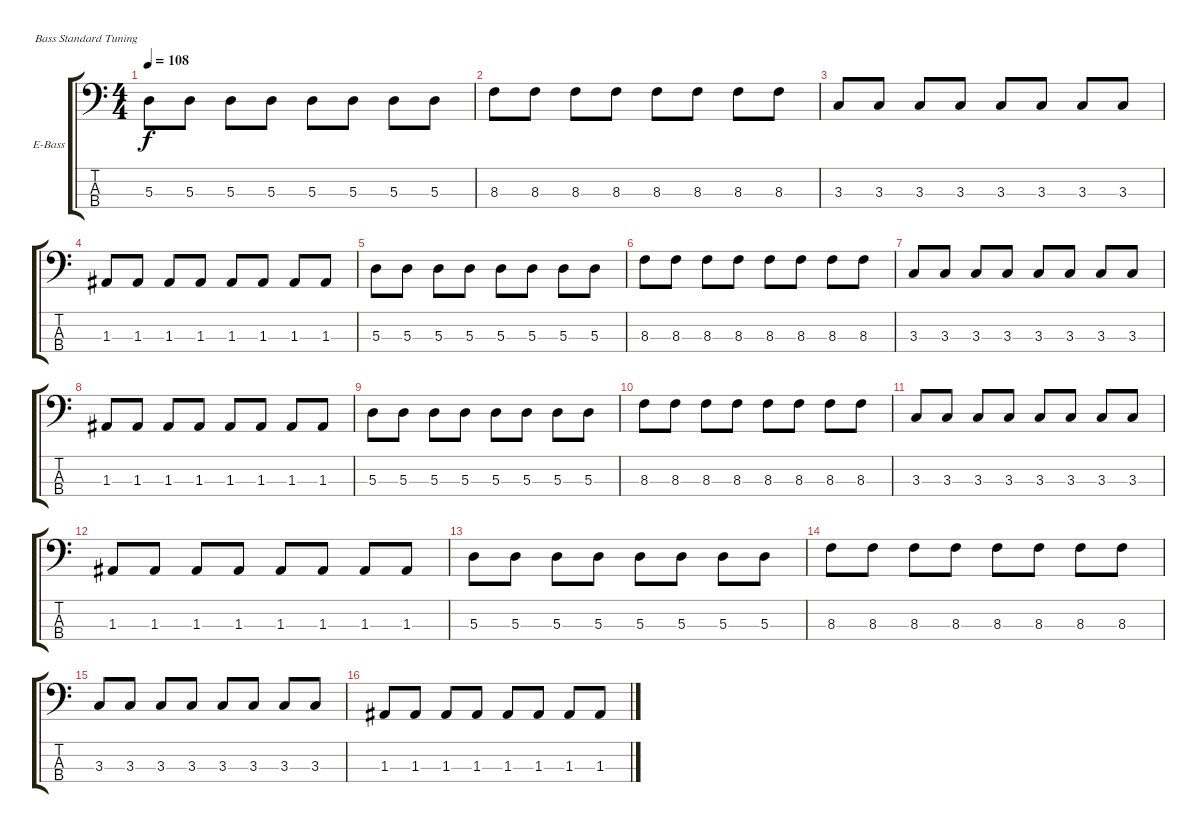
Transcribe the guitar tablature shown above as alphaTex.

\defaultSystemsLayout 4
\bracketExtendMode groupsimilarinstruments
\firstSystemTrackNameOrientation horizontal
\otherSystemsTrackNameOrientation horizontal
\track ("Electric Bass" "E-Bass") {instrument electricbassfinger}
\staff {score tabs}
\tuning (G2 D2 A1 E1)
\ts (4 4)
\tempo 108
\clef f4
\scale
0.485477
\ks c
5.3.8{dy f instrument electricbassfinger} 5.3.8 5.3.8 5.3.8 5.3.8 5.3.8 5.3.8 5.3.8 |
\scale
0.257261 8.3.8 8.3.8 8.3.8 8.3.8 8.3.8 8.3.8 8.3.8 8.3.8 |
\scale
0.257261 3.3.8 3.3.8 3.3.8 3.3.8 3.3.8 3.3.8 3.3.8 3.3.8 |
\scale
0.333333 1.3.8 1.3.8 1.3.8 1.3.8 1.3.8 1.3.8 1.3.8 1.3.8 |
\scale
0.333333 5.3.8 5.3.8 5.3.8 5.3.8 5.3.8 5.3.8 5.3.8 5.3.8 |
\scale
0.333333 8.3.8 8.3.8 8.3.8 8.3.8 8.3.8 8.3.8 8.3.8 8.3.8 |
\scale
0.333333 3.3.8 3.3.8 3.3.8 3.3.8 3.3.8 3.3.8 3.3.8 3.3.8 |
\scale
0.333333 1.3.8 1.3.8 1.3.8 1.3.8 1.3.8 1.3.8 1.3.8 1.3.8 |
\scale
0.333333 5.3.8 5.3.8 5.3.8 5.3.8 5.3.8 5.3.8 5.3.8 5.3.8 |
\scale
0.333333 8.3.8 8.3.8 8.3.8 8.3.8 8.3.8 8.3.8 8.3.8 8.3.8 |
\scale
0.333333 3.3.8 3.3.8 3.3.8 3.3.8 3.3.8 3.3.8 3.3.8 3.3.8 |
\scale
0.333333 1.3.8 1.3.8 1.3.8 1.3.8 1.3.8 1.3.8 1.3.8 1.3.8 |
\scale
0.333333 5.3.8 5.3.8 5.3.8 5.3.8 5.3.8 5.3.8 5.3.8 5.3.8 |
\scale
0.333333 8.3.8 8.3.8 8.3.8 8.3.8 8.3.8 8.3.8 8.3.8 8.3.8 |
\scale
0.333333 3.3.8 3.3.8 3.3.8 3.3.8 3.3.8 3.3.8 3.3.8 3.3.8 |
\scale
0.333333 1.3.8 1.3.8 1.3.8 1.3.8 1.3.8 1.3.8 1.3.8 1.3.8
